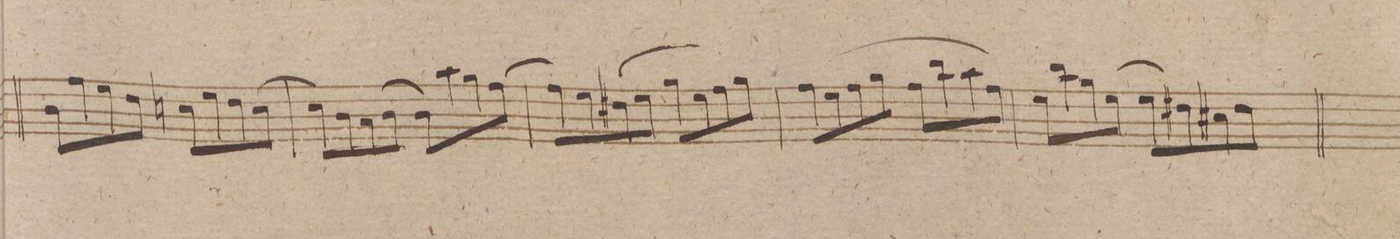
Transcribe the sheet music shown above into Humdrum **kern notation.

**kern	**dynam
*I"Violino 1mo	*
*clefG2	*
*k[f#]	*
*met(c|)	*
*M2/2	*
8b\L	.
8ff#\	.
8ee\	.
8dd\J	.
8ccn\L	.
8ee\	.
8dd\	.
[8cc\J	.
=267	=267
8cc\L]	.
8b\	.
8a/	.
[8b\J	.
8b\L]	.
8aa\	.
8gg\	.
[8ff#\J	.
=268	=268
(>8ff#\L]	.
8ee\	.
8dd#X\	.
8ee\J	.
8gg\L	.
8ee\	.
8ff#\	.
8gg\J)	.
=269	=269
(>8ff#\L	.
8ee\	.
8ff#\	.
8gg\J	.
8ff#\L	.
8bb\	.
8aa\	.
8ff#\J)	.
=270	=270
8ee\L	.
8bb\	.
8gg\	.
[8ee\J	.
8ee\L]	.
8dd#X\	.
8cc#X\	.
8dd#\J	.
=271	=271
*-	*-
